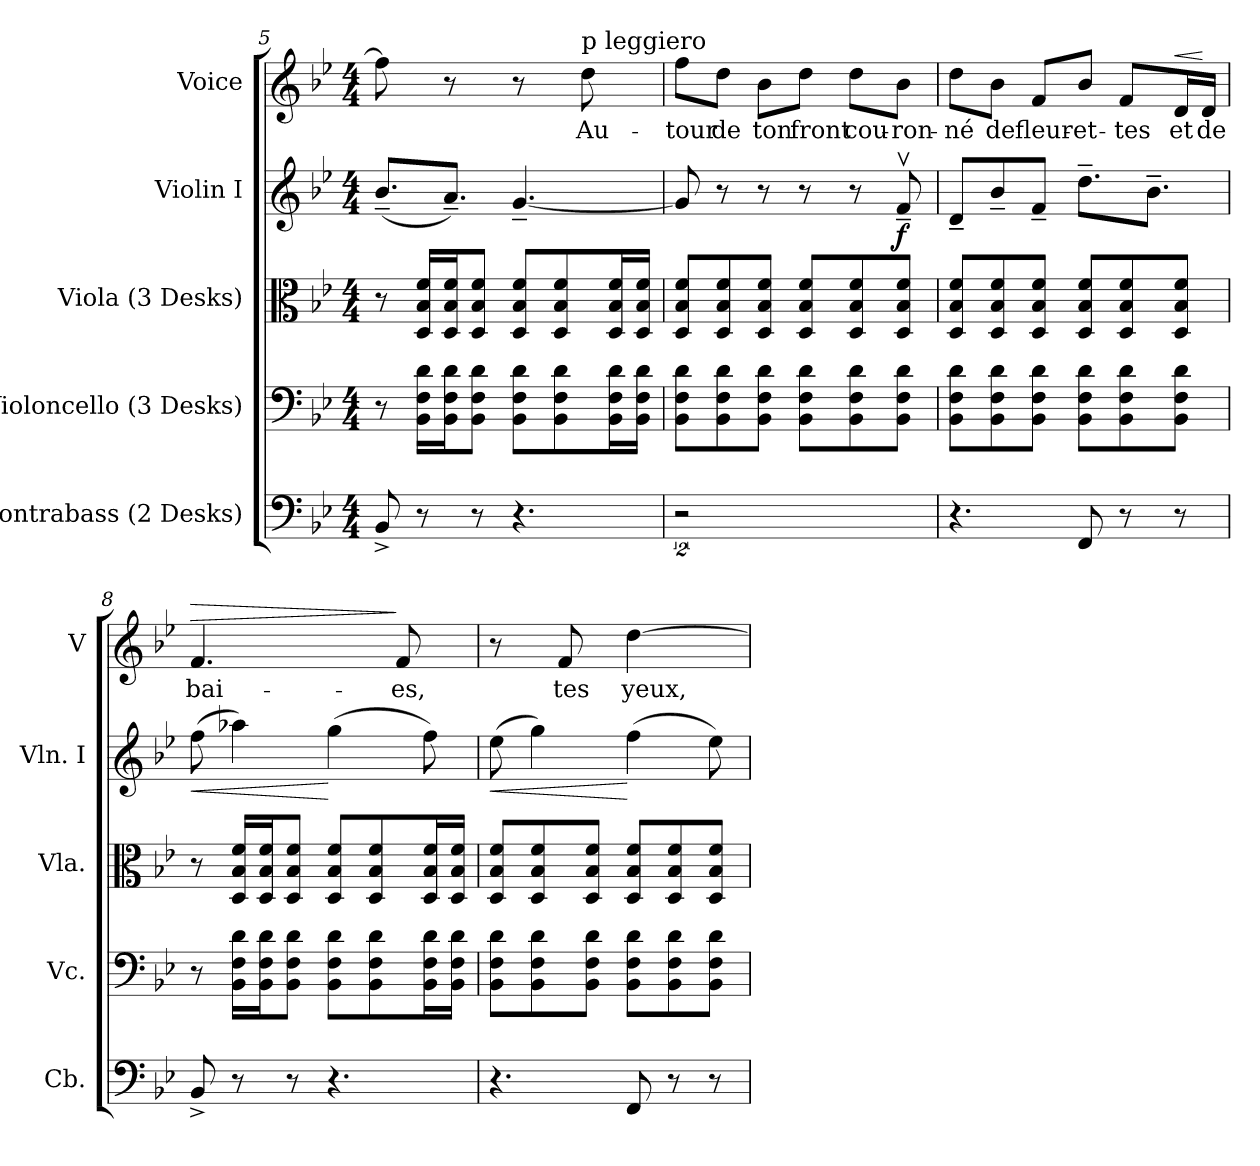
**kern	**kern	**kern	**kern	**dynam	**kern	**text	**dynam
*part5	*part4	*part3	*part2	*part2	*part1	*part1	*part1
*staff5	*staff4	*staff3	*staff2	*staff2	*staff1	*staff1	*staff1
*I"Contrabass (2 Desks)	*I"Violoncello (3 Desks)	*I"Viola (3 Desks)	*I"Violin I	*	*I"Voice	*	*
*I'Cb.	*I'Vc.	*I'Vla.	*I'Vln. I	*	*I'V	*	*
*clefF4	*clefF4	*clefC3	*clefG2	*	*clefG2	*	*
*k[b-e-]	*k[b-e-]	*k[b-e-]	*k[b-e-]	*	*k[b-e-]	*	*
*B-:	*B-:	*B-:	*B-:	*	*B-:	*	*
*M4/4	*M4/4	*M4/4	*M4/4	*	*M4/4	*	*
*	*	*	*	*	*Xtuplet	*	*
=5	=5	=5	=5	=5	=5	=5	=5
8BB-^	8r	8r	(8.b-~L	.	16%3ff]	.	.
8r	16BB- 16F 16dLL	16D 16B- 16fLL	.	.	.	.	.
.	16BB- 16F 16dJ	16D 16B- 16fJ	8.a~J)	.	16%3r	.	.
8r	8BB- 8F 8dJ	8D 8B- 8fJ	.	.	.	.	.
4.r	8BB- 8F 8dL	8D 8B- 8fL	[4.g~	.	16%3r	.	.
.	8BB- 8F 8d	8D 8B- 8f	.	.	.	.	.
!	!	!	!	!	!LO:TX:a:t=p leggiero	!	!
.	.	.	.	.	16%3dd	Au-	.
.	16BB- 16F 16dL	16D 16B- 16fL	.	.	.	.	.
.	16BB- 16F 16dJJ	16D 16B- 16fJJ	.	.	.	.	.
=6	=6	=6	=6	=6	=6	=6	=6
4%3r	8BB- 8F 8dL	8D 8B- 8fL	8g]	.	8ff\L	-tour	.
.	8BB- 8F 8d	8D 8B- 8f	8r	.	8dd\J	de	.
.	8BB- 8F 8dJ	8D 8B- 8fJ	8r	.	8b-\L	ton	.
.	8BB- 8F 8dL	8D 8B- 8fL	8r	.	8dd\J	front	.
.	8BB- 8F 8d	8D 8B- 8f	8r	.	8dd\L	cou-	.
.	8BB- 8F 8dJ	8D 8B- 8fJ	8f~v	f	8b-\J	-ron-	.
=7	=7	=7	=7	=7	=7	=7	=7
4.r	8BB- 8F 8dL	8D 8B- 8fL	8d~L	.	8dd\L	-né	.
.	8BB- 8F 8d	8D 8B- 8f	8b-~	.	8b-\J	de	.
.	8BB- 8F 8dJ	8D 8B- 8fJ	8f~J	.	8f/L	fleur-	.
8FF	8BB- 8F 8dL	8D 8B- 8fL	8.dd~L	.	8b-/J	-et-	.
8r	8BB- 8F 8d	8D 8B- 8f	.	.	8f/L	-tes	.
.	.	.	8.b-~J	.	.	.	.
!	!	!	!	!	!	!	!LO:HP:a
8r	8BB- 8F 8dJ	8D 8B- 8fJ	.	.	16d/L	et	<
.	.	.	.	.	16d/JJ	de	[
=8	=8	=8	=8	=8	=8	=8	=8
!	!	!	!	!LO:HP:b	!	!	!LO:HP:a
8BB-^	8r	8r	(8ff	<	8%3.f	bai-	>
8r	16BB- 16F 16dLL	16D 16B- 16fLL	4aa-X)	.	.	.	.
.	16BB- 16F 16dJ	16D 16B- 16fJ	.	.	.	.	.
8r	8BB- 8F 8dJ	8D 8B- 8fJ	.	.	.	.	.
4.r	8BB- 8F 8dL	8D 8B- 8fL	(4gg	[	.	.	.
.	8BB- 8F 8d	8D 8B- 8f	.	.	.	.	.
.	.	.	.	.	16%3f	-es,	]
.	16BB- 16F 16dL	16D 16B- 16fL	8ff)	.	.	.	.
.	16BB- 16F 16dJJ	16D 16B- 16fJJ	.	.	.	.	.
=9	=9	=9	=9	=9	=9	=9	=9
!	!	!	!	!LO:HP:b	!	!	!
4.r	8BB- 8F 8dL	8D 8B- 8fL	(8ee-	<	16%3r	.	.
.	8BB- 8F 8d	8D 8B- 8f	4gg)	.	.	.	.
.	.	.	.	.	16%3f	tes	.
.	8BB- 8F 8dJ	8D 8B- 8fJ	.	.	.	.	.
8FF	8BB- 8F 8dL	8D 8B- 8fL	(4ff	[	[8%3dd	yeux,	.
8r	8BB- 8F 8d	8D 8B- 8f	.	.	.	.	.
8r	8BB- 8F 8dJ	8D 8B- 8fJ	8ee-)	.	.	.	.
=	=	=	=	=	=	=	=
*-	*-	*-	*-	*-	*-	*-	*-
